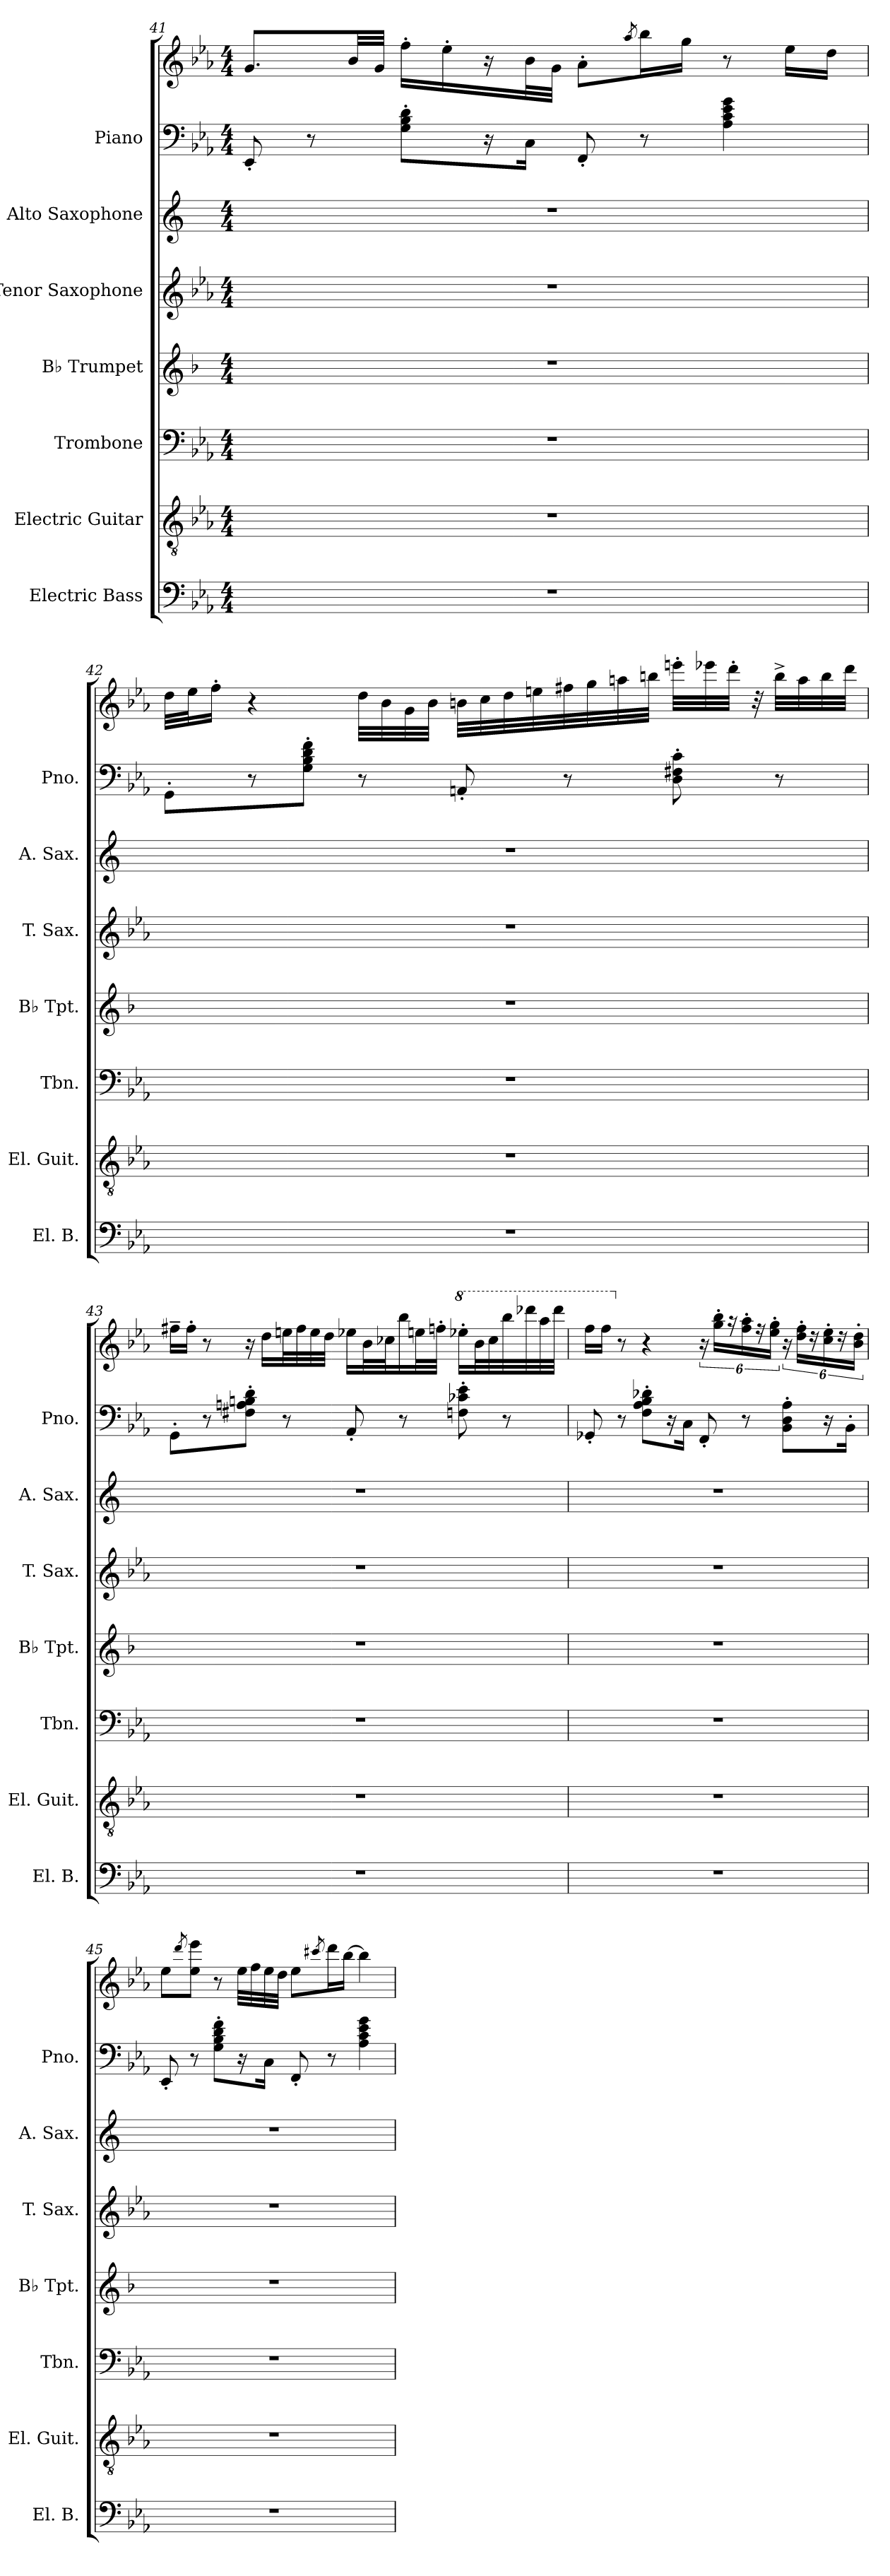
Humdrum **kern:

**kern	**kern	**kern	**kern	**kern	**kern	**kern	**kern
*part7	*part6	*part5	*part4	*part3	*part2	*part1	*part1
*staff8	*staff7	*staff6	*staff5	*staff4	*staff3	*staff2	*staff1
*I"Electric Bass	*I"Electric Guitar	*I"Trombone	*I"B♭ Trumpet	*I"Tenor Saxophone	*I"Alto Saxophone	*I"Piano	*
*I'El. B.	*I'El. Guit.	*I'Tbn.	*I'B♭ Tpt.	*I'T. Sax.	*I'A. Sax.	*I'Pno.	*
*clefF4	*clefGv2	*clefF4	*clefG2	*clefG2	*clefG2	*clefF4	*clefG2
*ITrd7c12	*	*	*ITrd1c2	*ITrd8c14	*ITrd5c9	*	*
*k[b-e-a-]	*k[b-e-a-]	*k[b-e-a-]	*k[b-e-a-]	*k[b-e-a-]	*k[b-e-a-]	*k[b-e-a-]	*k[b-e-a-]
*M4/4	*M4/4	*M4/4	*M4/4	*M4/4	*M4/4	*M4/4	*M4/4
=41	=41	=41	=41	=41	=41	=41	=41
1r	1r	1r	1r	1r	1r	8EE-'/	8.g/L
.	.	.	.	.	.	8r	.
.	.	.	.	.	.	.	32b-/LL
.	.	.	.	.	.	.	32g/JJJ
.	.	.	.	.	.	8G\' 8B-\' 8d\'L	16ff'\LL
.	.	.	.	.	.	.	16ee-'\
.	.	.	.	.	.	16r	16r
.	.	.	.	.	.	16C\Jk	32b-\L
.	.	.	.	.	.	.	32g\JJJ
.	.	.	.	.	.	8FF'/	8a-'\L
.	.	.	.	.	.	.	8qaa-/
.	.	.	.	.	.	8r	16bb-\L
.	.	.	.	.	.	.	16gg\JJ
.	.	.	.	.	.	4A-\ 4c\ 4e-\ 4g\	8r
.	.	.	.	.	.	.	16ee-\LL
.	.	.	.	.	.	.	16dd\JJ
!!LO:PB:g=z
=42	=42	=42	=42	=42	=42	=42	=42
1r	1r	1r	1r	1r	1r	8GG'\L	32dd\LLL
.	.	.	.	.	.	.	32ee-\J
.	.	.	.	.	.	.	16ff'\JJ
.	.	.	.	.	.	8r	4r
.	.	.	.	.	.	8G\' 8B-\' 8d\' 8f\'J	.
.	.	.	.	.	.	8r	32dd\LLL
.	.	.	.	.	.	.	32b-\
.	.	.	.	.	.	.	32g\
.	.	.	.	.	.	.	32b-\JJJ
.	.	.	.	.	.	8AAn'/	32bn\LLL
.	.	.	.	.	.	.	32cc\
.	.	.	.	.	.	.	32dd\
.	.	.	.	.	.	.	32een\
.	.	.	.	.	.	8r	32ff#X\
.	.	.	.	.	.	.	32gg\
.	.	.	.	.	.	.	32aan\
.	.	.	.	.	.	.	32bbn\JJJ
.	.	.	.	.	.	8D\' 8F#X\' 8c\'	32eeen'\LLL
.	.	.	.	.	.	.	32eee-X\
.	.	.	.	.	.	.	32ddd'\JJJ
.	.	.	.	.	.	.	32r
.	.	.	.	.	.	8r	32bb^\LLL
.	.	.	.	.	.	.	32aa\
.	.	.	.	.	.	.	32bb\
.	.	.	.	.	.	.	32ddd\JJJ
!!LO:PB:g=z
=43	=43	=43	=43	=43	=43	=43	=43
1r	1r	1r	1r	1r	1r	8GG'\L	16ff#X~\LL
.	.	.	.	.	.	.	16ff#'\JJ
.	.	.	.	.	.	8r	8r
.	.	.	.	.	.	8F#X\' 8An\' 8Bn\' 8d\'J	16r
.	.	.	.	.	.	.	16dd\LL
.	.	.	.	.	.	8r	32een\L
.	.	.	.	.	.	.	32ff#\
.	.	.	.	.	.	.	32ee\
.	.	.	.	.	.	.	32dd\JJJ
.	.	.	.	.	.	8AA-'/	16ee-X\LL
.	.	.	.	.	.	.	32b-\L
.	.	.	.	.	.	.	32cc-X\J
.	.	.	.	.	.	8r	16bb-\
.	.	.	.	.	.	.	32een\L
.	.	.	.	.	.	.	32ffn'\JJJ
*	*	*	*	*	*	*	*8va
.	.	.	.	.	.	8Fn\' 8c-X\' 8e-\'	16eee-X'\LL
.	.	.	.	.	.	.	32bb-\L
.	.	.	.	.	.	.	32ccc-\
.	.	.	.	.	.	8r	32bbb-\
.	.	.	.	.	.	.	32dddd-X\
.	.	.	.	.	.	.	32aaa-\
.	.	.	.	.	.	.	32dddd-\JJJ
!!LO:PB:g=z
=44	=44	=44	=44	=44	=44	=44	=44
1r	1r	1r	1r	1r	1r	8GG-X'/	16fff\LL
.	.	.	.	.	.	.	16fff\JJ
*	*	*	*	*	*	*	*X8va
.	.	.	.	.	.	8r	8r
.	.	.	.	.	.	8F\' 8A-\' 8B-\' 8d-X\'L	4r
.	.	.	.	.	.	16r	.
.	.	.	.	.	.	16C\Jk	.
.	.	.	.	.	.	8FF'/	24r
.	.	.	.	.	.	.	24gg\' 24bb-\'LL
.	.	.	.	.	.	.	24r
*	*	*	*	*	*	*	*Xbrackettup
.	.	.	.	.	.	8r	24ff\' 24aa-\'
.	.	.	.	.	.	.	24rff
.	.	.	.	.	.	.	24ee-\' 24gg\'JJ
*	*	*	*	*	*	*	*brackettup
.	.	.	.	.	.	8BB-\' 8D\' 8A-\'L	24r
.	.	.	.	.	.	.	24dd\' 24ff\'LL
.	.	.	.	.	.	.	24r
*	*	*	*	*	*	*	*Xbrackettup
.	.	.	.	.	.	16r	24cc\' 24ee-\'
.	.	.	.	.	.	.	24r
.	.	.	.	.	.	16BB-'\Jk	.
.	.	.	.	.	.	.	24b-\' 24dd\'JJ
=45	=45	=45	=45	=45	=45	=45	=45
1r	1r	1r	1r	1r	1r	8EE-'/	8ee-\L
.	.	.	.	.	.	.	8qddd/
.	.	.	.	.	.	8r	8ee-\ 8eee-\J
.	.	.	.	.	.	8G\' 8B-\' 8d\' 8f\'L	8r
.	.	.	.	.	.	16r	32ee-\LLL
.	.	.	.	.	.	.	32ff\
.	.	.	.	.	.	16C\Jk	32ee-\
.	.	.	.	.	.	.	32dd\JJJ
.	.	.	.	.	.	8FF'/	8ee-\L
.	.	.	.	.	.	.	8qccc#X/
.	.	.	.	.	.	8r	16ddd\L
.	.	.	.	.	.	.	[16bb-\JJ
.	.	.	.	.	.	4A-\ 4c\ 4e-\ 4g\	4bb-\]
=	=	=	=	=	=	=	=
*-	*-	*-	*-	*-	*-	*-	*-
